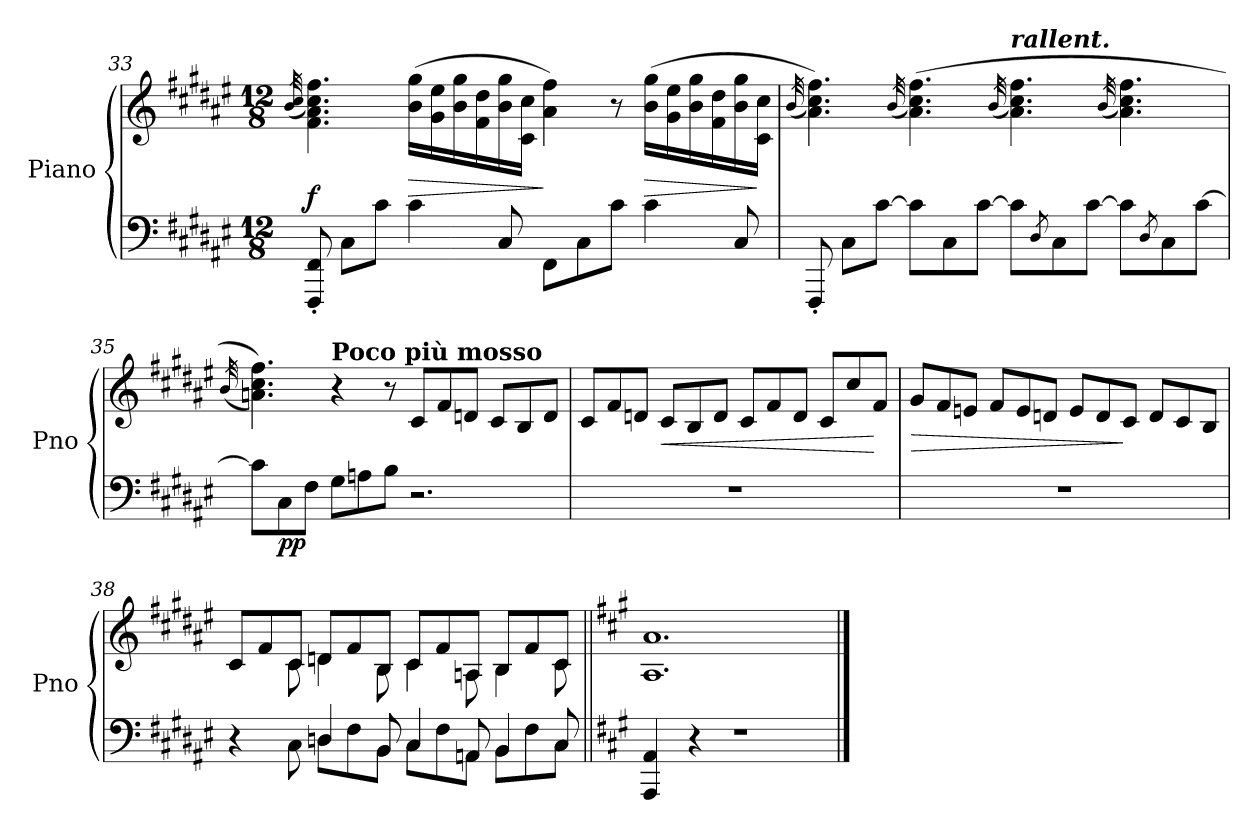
**kern	**kern	**dynam
*part1	*part1	*part1
*staff2	*staff1	*staff1/2
*I"Piano	*	*
*I'Pno	*	*
!!LO:LB:g=z
*clefF4	*clefG2	*
*k[f#c#g#d#a#e#]	*k[f#c#g#d#a#e#]	*
*M12/8	*M12/8	*
=33	=33	=33
.	(<32qb/ 32qcc#/	.
!	!	!LO:DY:a=2
8FFF#/' 8FF#/'	4.f#\ 4.a#\ 4.cc#\ 4.ff#\)	f
8C#\L	.	.
8c#\J	.	.
!	!	!LO:HP:b
4c#\	(>16b\ 16gg#\LL	>
.	16g#\ 16ee#\	.
.	16b\ 16gg#\	.
.	16f#\ 16dd#\	.
8C#/	16b\ 16gg#\	.
.	16c#\ 16cc#\JJ	.
!	!	!LO:DY:n=1:b
8FF#\L	4a#\ 4ff#\)	] other-dynamics
8C#\	.	.
8c#\J	8r	.
!	!	!LO:HP:b
4c#\	(>16b\ 16gg#\LL	>
.	16g#\ 16ee#\	.
.	16b\ 16gg#\	.
.	16f#\ 16dd#\	.
8C#/	16b\ 16gg#\	.
.	16c#\ 16cc#\JJ	]
=34	=34	=34
.	(<32qb/	.
8FFF#'/	4.a#\ 4.cc#\ 4.ff#\))	.
8C#\L	.	.
[8c#\J	.	.
.	(<32qb/	.
8c#\L]	(>4.a#\ 4.cc#\ 4.ff#\)	.
8C#\	.	.
[8c#\J	.	.
.	(<32qb/	.
!	!LO:TX:a:Bi:t=rallent.	!
8c#\L]	4.a#\ 4.cc#\ 4.ff#\)	.
8qD#/	.	.
8C#\	.	.
[8c#\J	.	.
.	(<32qb/	.
8c#\L]	4.a#\ 4.cc#\ 4.ff#\)	.
8qD#/	.	.
8C#\	.	.
[8c#\J	.	.
!!LO:LB:g=z
=35	=35	=35
.	(<32qb/	.
8c#\L]	4.an\ 4.cc#\ 4.ff#\))	.
!	!	!LO:DY:b=2
(>8C#\	.	pp
8F#\J	.	.
!	!LO:TX:a:B:t=Poco più mosso	!
8G#\L	4r	.
8An\	.	.
8B\J	8r	.
2.r	8c#/L	.
.	8f#/	.
.	8dn/J	.
.	8c#/L	.
.	8B/	.
.	8d/J	.
=36	=36	=36
1.r	8c#/L	.
.	8f#/	.
.	8dn/J	.
!	!	!LO:HP:b
.	8c#/L	<
.	8B/	.
.	8d/J	.
.	8c#/L	.
.	8f#/	.
.	8d/J	.
.	8c#/L	.
.	8cc#/	.
.	8f#/J	[
!!LO:LB:g=z
=37	=37	=37
!	!	!LO:HP:b
1.r	8g#/L	>
.	8f#/	.
.	8en/J	.
.	8f#/L	.
.	8e/	.
.	8dn/J	.
.	8e/L	.
.	8d/	.
.	8c#/J	]
.	8d/L	.
.	8c#/	.
.	8B/J	.
=38	=38	=38
*^	*^	*
4r	4.ryy	8c#/L	4ryy	.
.	.	8f#/	.	.
8C#\	.	8c#/J	8c#\	.
4Dn/	8D\L	8dn/L	4d\	.
.	8F#\	8f#/	.	.
8BB/	8BB\J	8B/J	8B\	.
4C#/	8C#\L	8c#/L	4c#\	.
.	8F#\	8f#/	.	.
8AAn/	8AA\J	8An/J	8A\	.
4BB/	8BB\L	8B/L	4B\	.
.	8F#\	8f#/	.	.
8C#/	8C#\J	8c#/J	8c#\	.
*v	*v	*	*	*
*	*v	*v	*
=39||	=39||	=39||
*k[f#c#g#]	*k[f#c#g#]	*
*^	*^	*
!	!	!LO:TX:a:i:t=ten.	!	!
*v	*v	*	*	*
*	*v	*v	*
4AAA/ 4AA/	1.A 1.a)	.
4r	.	.
1r	.	.
==	==	==
*-	*-	*-
